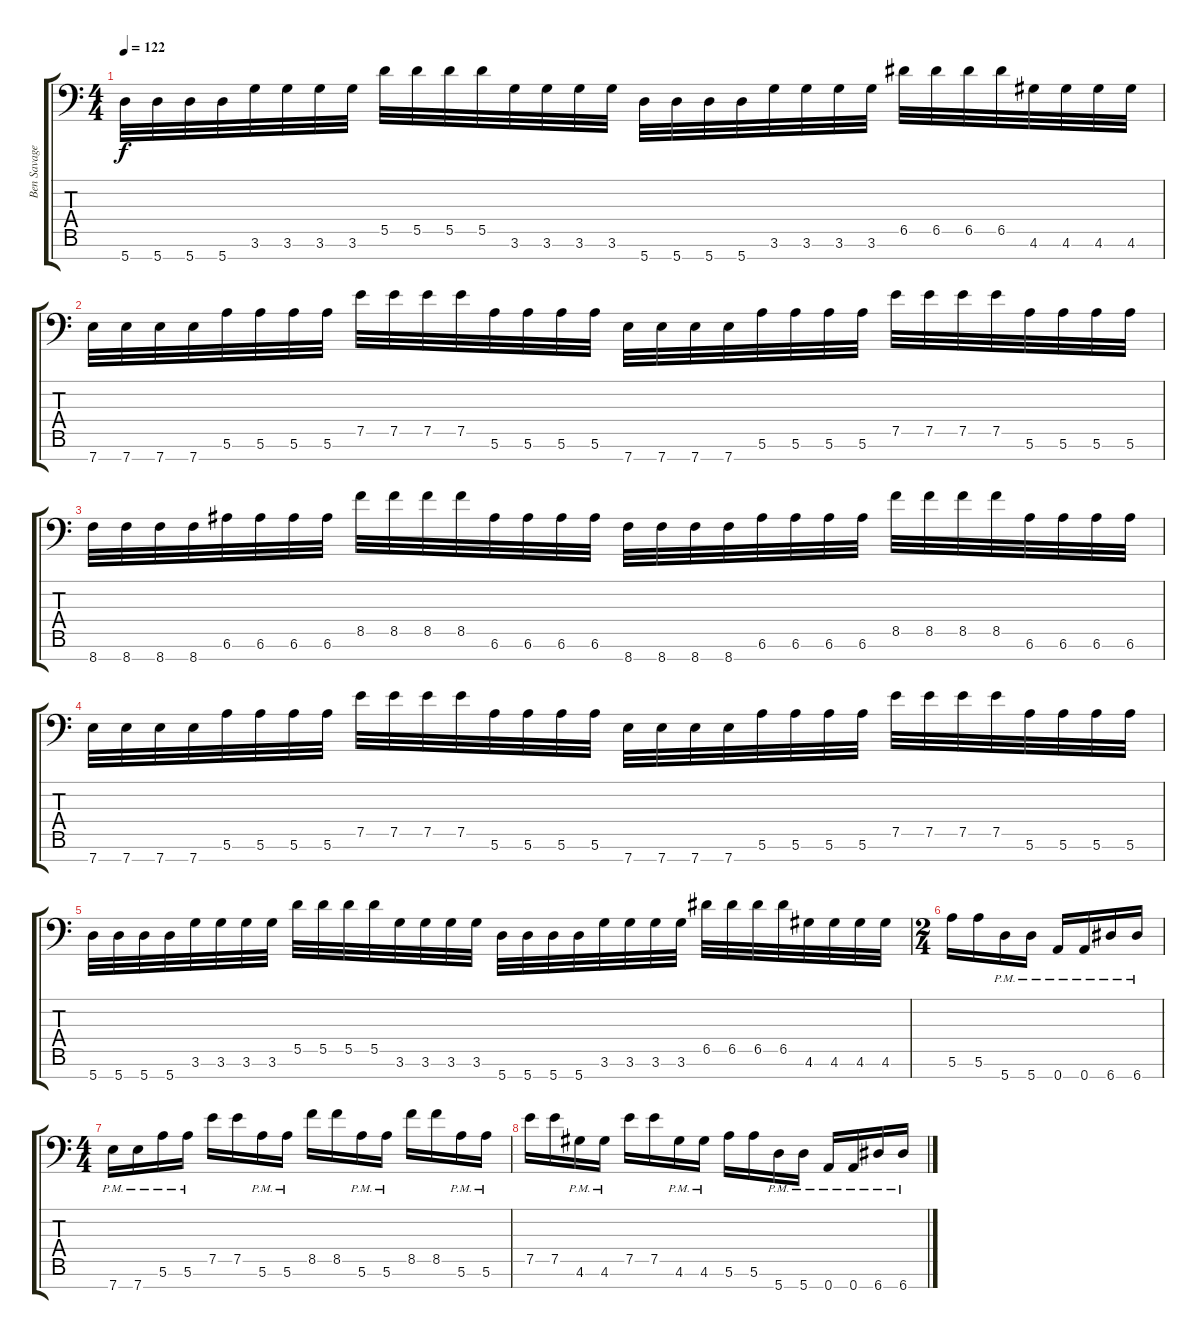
\track ("Ben Savage" "Ben Savage") {instrument distortionguitar}
\staff {score tabs}
\tuning (E4 B3 G3 D3 A2 E2 A1) {hide}
\ts (4 4)
\tempo 122
\clef f4
\ks c
5.7.32{dy f} 5.7.32 5.7.32 5.7.32 3.6.32 3.6.32 3.6.32 3.6.32 5.5.32 5.5.32 5.5.32 5.5.32 3.6.32 3.6.32 3.6.32 3.6.32 5.7.32 5.7.32 5.7.32 5.7.32 3.6.32 3.6.32 3.6.32 3.6.32 6.5.32 6.5.32 6.5.32 6.5.32 4.6.32 4.6.32 4.6.32 4.6.32 |
7.7.32 7.7.32 7.7.32 7.7.32 5.6.32 5.6.32 5.6.32 5.6.32 7.5.32 7.5.32 7.5.32 7.5.32 5.6.32 5.6.32 5.6.32 5.6.32 7.7.32 7.7.32 7.7.32 7.7.32 5.6.32 5.6.32 5.6.32 5.6.32 7.5.32 7.5.32 7.5.32 7.5.32 5.6.32 5.6.32 5.6.32 5.6.32 |
8.7.32 8.7.32 8.7.32 8.7.32 6.6.32 6.6.32 6.6.32 6.6.32 8.5.32 8.5.32 8.5.32 8.5.32 6.6.32 6.6.32 6.6.32 6.6.32 8.7.32 8.7.32 8.7.32 8.7.32 6.6.32 6.6.32 6.6.32 6.6.32 8.5.32 8.5.32 8.5.32 8.5.32 6.6.32 6.6.32 6.6.32 6.6.32 |
7.7.32 7.7.32 7.7.32 7.7.32 5.6.32 5.6.32 5.6.32 5.6.32 7.5.32 7.5.32 7.5.32 7.5.32 5.6.32 5.6.32 5.6.32 5.6.32 7.7.32 7.7.32 7.7.32 7.7.32 5.6.32 5.6.32 5.6.32 5.6.32 7.5.32 7.5.32 7.5.32 7.5.32 5.6.32 5.6.32 5.6.32 5.6.32 |
5.7.32 5.7.32 5.7.32 5.7.32 3.6.32 3.6.32 3.6.32 3.6.32 5.5.32 5.5.32 5.5.32 5.5.32 3.6.32 3.6.32 3.6.32 3.6.32 5.7.32 5.7.32 5.7.32 5.7.32 3.6.32 3.6.32 3.6.32 3.6.32 6.5.32 6.5.32 6.5.32 6.5.32 4.6.32 4.6.32 4.6.32 4.6.32 |
\ts (2 4)
5.6.16 5.6.16 5.7{pm}.16 5.7{pm}.16 0.7{pm}.16 0.7{pm}.16 6.7{pm}.16 6.7{pm}.16 |
\ts (4 4)
7.7{pm}.16 7.7{pm}.16 5.6{pm}.16 5.6{pm}.16 7.5.16 7.5.16 5.6{pm}.16 5.6{pm}.16 8.5.16 8.5.16 5.6{pm}.16 5.6{pm}.16 8.5.16 8.5.16 5.6{pm}.16 5.6{pm}.16 |
7.5.16 7.5.16 4.6{pm}.16 4.6{pm}.16 7.5.16 7.5.16 4.6{pm}.16 4.6{pm}.16 5.6.16 5.6.16 5.7{pm}.16 5.7{pm}.16 0.7{pm}.16 0.7{pm}.16 6.7{pm}.16 6.7{pm}.16
